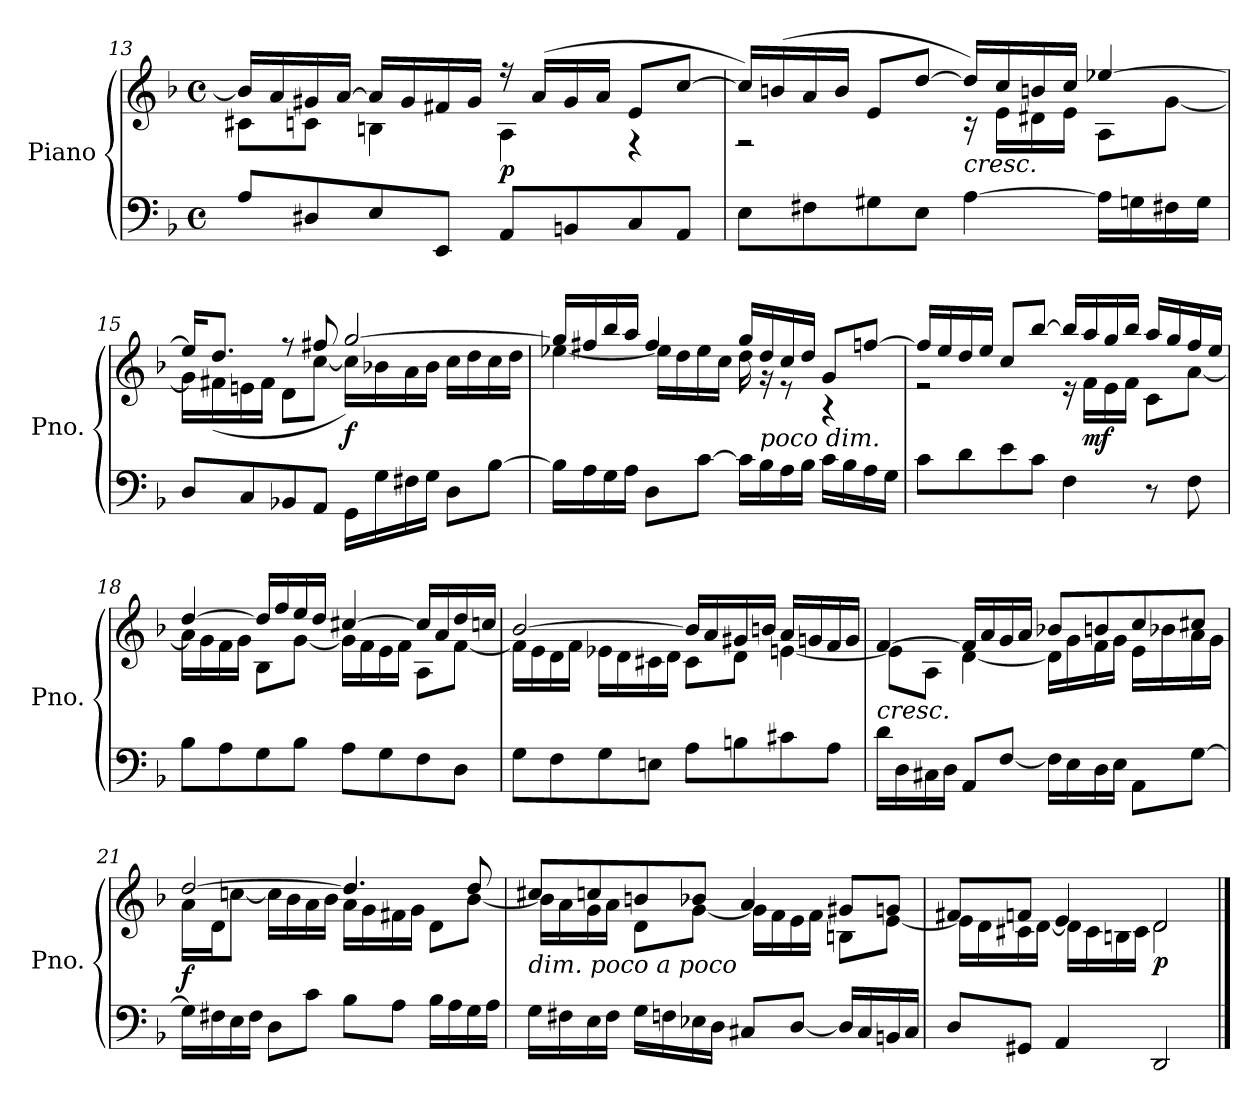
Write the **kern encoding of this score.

**kern	**kern	**dynam
*part1	*part1	*part1
*staff2	*staff1	*staff1/2
*I"Piano	*	*
*I'Pno.	*	*
*clefF4	*clefG2	*
*k[b-]	*k[b-]	*
*M4/4	*M4/4	*
*met(c)	*met(c)	*
=13	=13	=13
*	*^	*
8A/L	16bn/LL]	8c#X\L	.
.	16a/	.	.
8D#X/	16g#X/	8cn\J	.
.	[16a/JJ	.	.
8E/	16a/LL]	4Bn\	.
.	16g#/	.	.
8EE/J	16f#X/	.	.
.	16g#/JJ	.	.
!	!	!	!LO:DY:b
8AA/L	16r	4A\	p
.	(>16a/LL	.	.
8BBn/	16g#/	.	.
.	16a/JJ	.	.
8C/	8e/L	4r	.
8AA/J	[8cc/J	.	.
=14	=14	=14	=14
8E\L	16cc/LL])	2r	.
.	(>16bn/	.	.
8F#X\	16a/	.	.
.	16b/JJ	.	.
8G#X\	8e/L	.	.
8E\J	[8dd/J	.	.
!	!LO:TX:b:i:t=cresc.	!	!
[4A\	16dd/LL])	16r	.
.	16cc/	16e\LL	.
.	16bn/	16d#X\	.
.	16cc/JJ	16e\JJ	.
16A\LL]	[4ee-X/	8A\L	.
16Gn\	.	.	.
16F#X\	.	[8g\J	.
16G\JJ	.	.	.
=15	=15	=15	=15
8D/L	16ee-/KL]	16g\LL]	.
.	8.dd/J	(<16f#X\	.
8C/	.	16en\	.
.	.	16f#\JJ	.
8BB-X/	8r	8d\L	.
8AA/J	8ff#X/	[8cc\J	.
!	!	!	!LO:DY:b
16GG\LL	[2gg/	16cc\LL])	f
16G\	.	16b-X\	.
16F#X\	.	16a\	.
16G\JJ	.	16b-\JJ	.
8D\L	.	16cc\LL	.
.	.	16dd\	.
[8B-\J	.	16cc\	.
.	.	16dd\JJ	.
=16	=16	=16	=16
16B-\LL]	16gg/LL]	[4ee-X\	.
16A\	16ff#X/	.	.
16G\	16bb-/	.	.
16A\JJ	16aa/JJ	.	.
8D\L	4ff#/	16ee-\LL]	.
.	.	16dd\	.
[8c\J	.	16ee-\	.
.	.	16cc\JJ	.
16c\LL]	16gg/LL	16dd\	.
!	!LO:TX:b:i:t=poco dim.	!	!
16B-\	16dd/	16r	.
16A\	16cc/	8r	.
16B-\JJ	16dd/JJ	.	.
16c\LL	8g/L	4r	.
16B-\	.	.	.
16A\	[8ffn/J	.	.
16G\JJ	.	.	.
=17	=17	=17	=17
8c\L	16ff/LL]	2r	.
.	16ee/	.	.
8d\	16dd/	.	.
.	16ee/JJ	.	.
8e\	8cc/L	.	.
8c\J	[8bb-/J	.	.
4F\	16bb-/LL]	16r	.
!	!	!	!LO:DY:b
.	16aa/	16f\LL	mf
.	16gg/	16e\	.
.	16bb-/JJ	16f\JJ	.
8r	16aa/LL	8c\L	.
.	16gg/	.	.
8F\	16ff/	[8a\J	.
.	16ee/JJ	.	.
=18	=18	=18	=18
8B-\L	[4dd/	16a\LL]	.
.	.	16g\	.
8A\	.	16f\	.
.	.	16g\JJ	.
8G\	16dd/LL]	8B-\L	.
.	16ff/	.	.
8B-\J	16ee/	[8g\J	.
.	16dd/JJ	.	.
8A\L	[4cc#X/	16g\LL]	.
.	.	16f\	.
8G\	.	16e\	.
.	.	16f\JJ	.
8F\	16cc#/LL]	8A\L	.
.	16a/	.	.
8D\J	16dd/	[8f\J	.
.	16ccn/JJ	.	.
=19	=19	=19	=19
8G\L	[2b-/	16f\LL]	.
.	.	16e\	.
8F\	.	16d\	.
.	.	16f\JJ	.
8G\	.	16e-X\LL	.
.	.	16d\	.
8En\J	.	16c#X\	.
.	.	16d\JJ	.
8A\L	16b-/LL]	8c#\L	.
.	16a/	.	.
8Bn\	16g#X/	8d\J	.
.	16bn/JJ	.	.
8c#X\	16a/LL	[4en\	.
.	16gn/	.	.
8A\J	16f/	.	.
.	16g/JJ	.	.
=20	=20	=20	=20
!	!LO:TX:b:i:t=cresc.	!	!
16d\LL	[4f/	8e\L]	.
16D\	.	.	.
16C#X\	.	8A\J	.
16D\JJ	.	.	.
8AA/L	16f/LL]	[4d\	.
.	16a/	.	.
[8F/J	16g/	.	.
.	16a/JJ	.	.
16F\LL]	8b-X/L	16d\LL]	.
16E\	.	16g\	.
16D\	8bn/	16f\	.
16E\JJ	.	16g\JJ	.
8AA\L	8cc/	16e\LL	.
.	.	16b-X\	.
[8G\J	8cc#X/J	16a\	.
.	.	16g\JJ	.
=21	=21	=21	=21
!	!	!	!LO:DY:b
16G\LL]	[2dd/	16a\LL	f
16F#X\	.	16d\J	.
16E\	.	[8ccn\J	.
16F#\JJ	.	.	.
8D\L	.	16cc\LL]	.
.	.	16b-\	.
8c\J	.	16a\	.
.	.	16b-\JJ	.
8B-\L	4.dd/]	16a\LL	.
.	.	16g\	.
8A\J	.	16f#X\	.
.	.	16g\JJ	.
16B-\LL	.	8d\L	.
16A\	.	.	.
16G\	8dd/	[8b-\J	.
16A\JJ	.	.	.
=22	=22	=22	=22
!	!LO:TX:b:i:t=dim. poco a poco	!	!
16G\LL	8cc#X/L	16b-\LL]	.
16F#X\	.	16a\	.
16E\	8ccn/	16g\	.
16F#\JJ	.	16a\JJ	.
16G\LL	8bn/	8d\L	.
16Fn\	.	.	.
16E-X\	8b-X/J	[8g\J	.
16D\JJ	.	.	.
8C#X/L	4a/	16g\LL]	.
.	.	16f\	.
[8D/J	.	16e\	.
.	.	16f\JJ	.
16D/LL]	8g#X/L	8Bn\L	.
16C#/	.	.	.
16BBn/	8gn/J	[8e\J	.
16C#/JJ	.	.	.
=23	=23	=23	=23
8D/L	8f#X/L	16e\LL]	.
.	.	16d\	.
8GG#X/J	8fn/J	16c#X\	.
.	.	[16d\JJ	.
4AA/	4e/	16d\LL]	.
.	.	16c#\	.
.	.	16Bn\	.
.	.	16c#\JJ	.
!	!	!	!LO:DY:b
2DD/	2d/	2d\	p
*	*v	*v	*
==	==	==
*-	*-	*-
